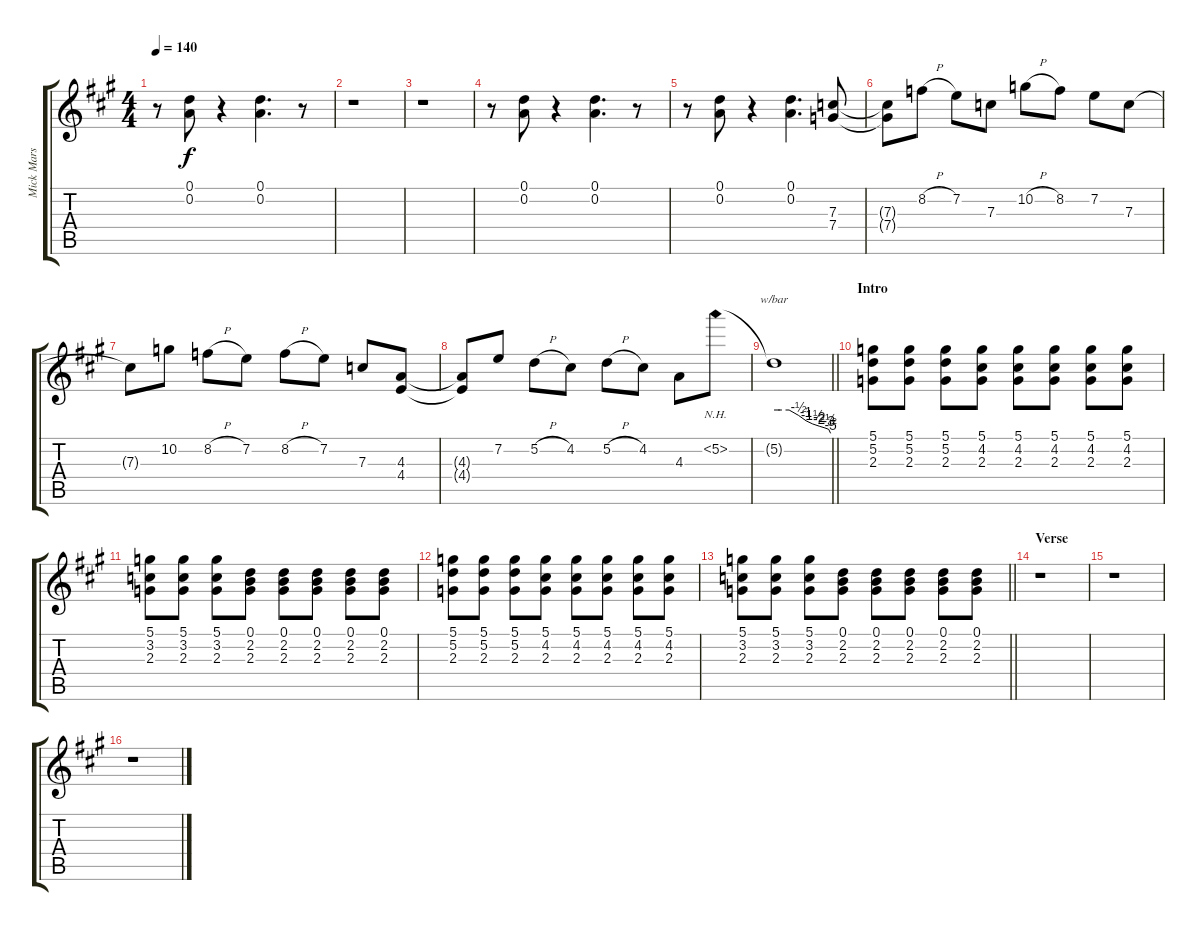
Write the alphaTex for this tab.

\track ("Mick Mars - Rhytm Guitar I" "Mick Mars ") {instrument distortionguitar}
\staff {score tabs}
\tuning (D4 A3 F3 C3 G2 D2) {hide}
\ts (4 4)
\tempo 140
\clef g2
\ks a
r.8{dy f} (0.1 0.2).8 r.4 (0.1 0.2).4{d} r.8 |
r.1 |
r.1 |
r.8 (0.1 0.2).8 r.4 (0.1 0.2).4{d} r.8 |
r.8 (0.1 0.2).8 r.4 (0.1 0.2).4{d} (7.3 7.4).8 |
(7.3{t} 7.4{t}).8 8.2{h}.8 7.2.8 7.3.8 10.2{h}.8 8.2.8 7.2.8 7.3.8 |
7.3{t}.8 10.2.8 8.2{h}.8 7.2.8 8.2{h}.8 7.2.8 7.3.8 (4.3 4.4).8 |
(4.3{t} 4.4{t}).8 7.2.8 5.2{h}.8 4.2.8 5.2{h}.8 4.2.8 4.3.8 5.2{nh}.8 |
\barLineRight lightlight
5.2{t}.1{tbe (custom default 0 0 6 0 16 0 26 -2 34 -4 41 -6 48 -8 54 -10 58 -12 60 -20)} |
\section ("" "Intro")
(5.1 5.2 2.3).8 (5.1 5.2 2.3).8 (5.1 5.2 2.3).8 (5.1 4.2 2.3).8 (5.1 4.2 2.3).8 (5.1 4.2 2.3).8 (5.1 4.2 2.3).8 (5.1 4.2 2.3).8 |
(5.1 3.2 2.3).8 (5.1 3.2 2.3).8 (5.1 3.2 2.3).8 (0.1 2.2 2.3).8 (0.1 2.2 2.3).8 (0.1 2.2 2.3).8 (0.1 2.2 2.3).8 (0.1 2.2 2.3).8 |
(5.1 5.2 2.3).8 (5.1 5.2 2.3).8 (5.1 5.2 2.3).8 (5.1 4.2 2.3).8 (5.1 4.2 2.3).8 (5.1 4.2 2.3).8 (5.1 4.2 2.3).8 (5.1 4.2 2.3).8 |
\barLineRight lightlight
(5.1 3.2 2.3).8 (5.1 3.2 2.3).8 (5.1 3.2 2.3).8 (0.1 2.2 2.3).8 (0.1 2.2 2.3).8 (0.1 2.2 2.3).8 (0.1 2.2 2.3).8 (0.1 2.2 2.3).8 |
\section ("" "Verse")
r.1 |
r.1 |
r.1
